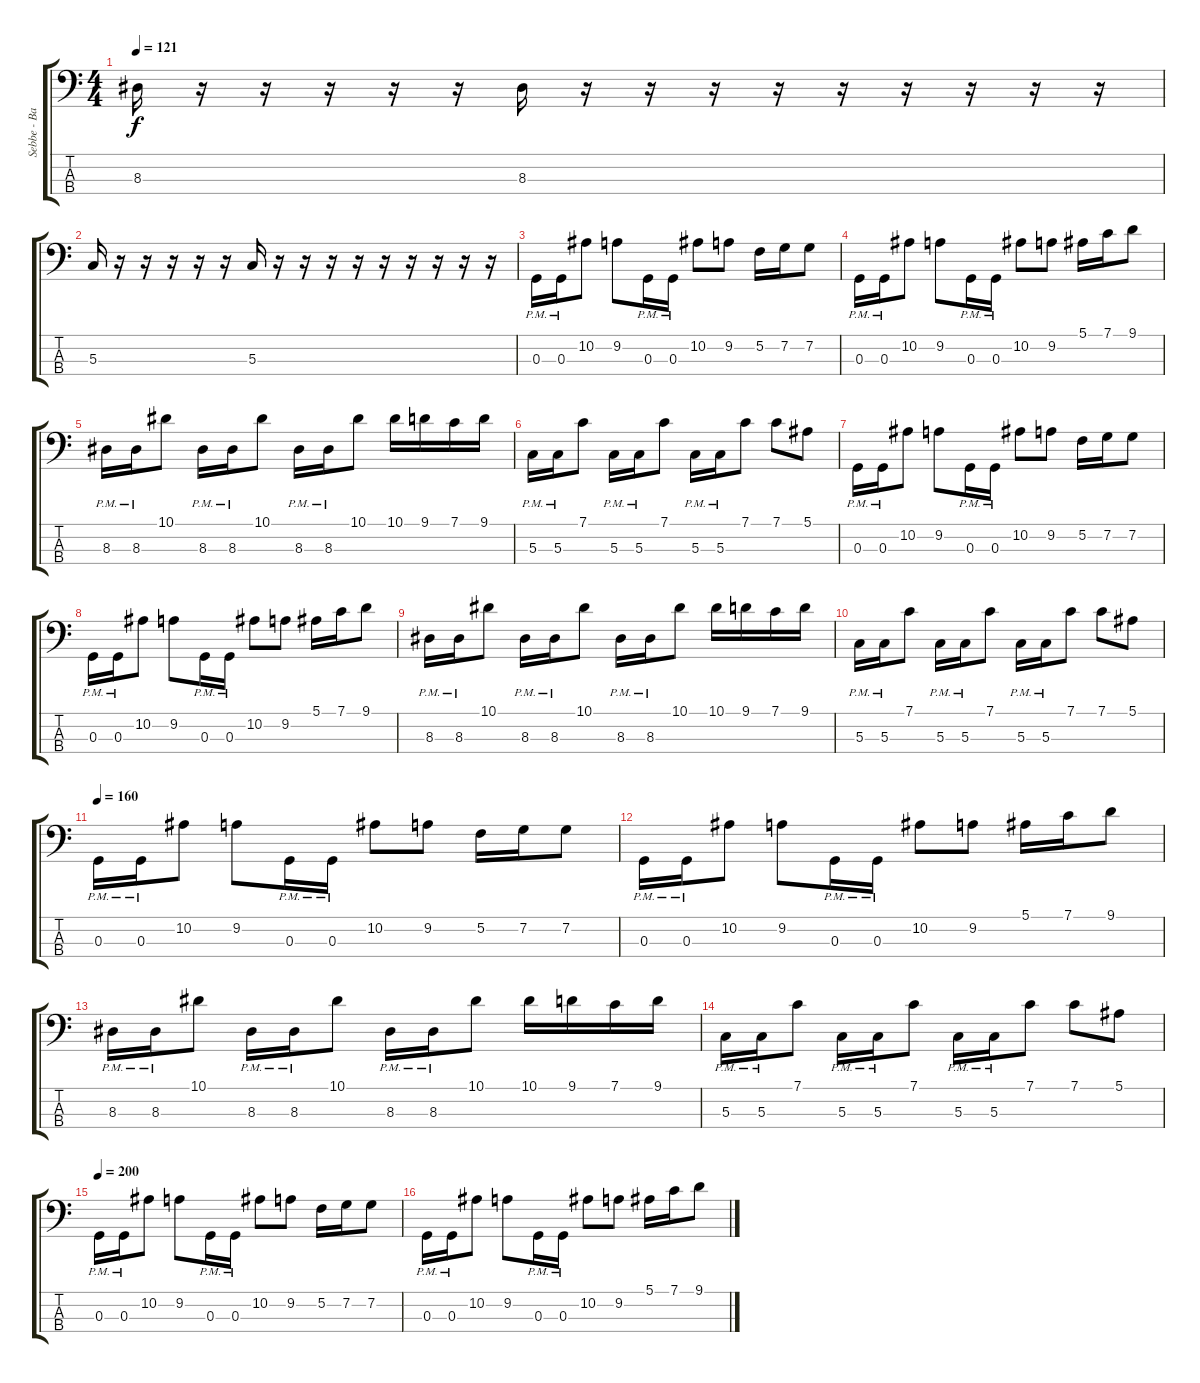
\track ("Sebbe - Bass Guitar" "Sebbe - Ba") {instrument electricbassfinger}
\staff {score tabs}
\tuning (F2 C2 G1 D1) {hide}
\ts (4 4)
\tempo 121
\clef f4
\ks c
8.3.16{dy f} r.16 r.16 r.16 r.16 r.16 8.3.16 r.16 r.16 r.16 r.16 r.16 r.16 r.16 r.16 r.16 |
5.3.16 r.16 r.16 r.16 r.16 r.16 5.3.16 r.16 r.16 r.16 r.16 r.16 r.16 r.16 r.16 r.16 |
0.3{pm}.16 0.3{pm}.16 10.2.8 9.2.8 0.3{pm}.16 0.3{pm}.16 10.2.8 9.2.8 5.2.16 7.2.16 7.2.8 |
0.3{pm}.16 0.3{pm}.16 10.2.8 9.2.8 0.3{pm}.16 0.3{pm}.16 10.2.8 9.2.8 5.1.16 7.1.16 9.1.8 |
8.3{pm}.16 8.3{pm}.16 10.1.8 8.3{pm}.16 8.3{pm}.16 10.1.8 8.3{pm}.16 8.3{pm}.16 10.1.8 10.1.16 9.1.16 7.1.16 9.1.16 |
5.3{pm}.16 5.3{pm}.16 7.1.8 5.3{pm}.16 5.3{pm}.16 7.1.8 5.3{pm}.16 5.3{pm}.16 7.1.8 7.1.8 5.1.8 |
0.3{pm}.16 0.3{pm}.16 10.2.8 9.2.8 0.3{pm}.16 0.3{pm}.16 10.2.8 9.2.8 5.2.16 7.2.16 7.2.8 |
0.3{pm}.16 0.3{pm}.16 10.2.8 9.2.8 0.3{pm}.16 0.3{pm}.16 10.2.8 9.2.8 5.1.16 7.1.16 9.1.8 |
8.3{pm}.16 8.3{pm}.16 10.1.8 8.3{pm}.16 8.3{pm}.16 10.1.8 8.3{pm}.16 8.3{pm}.16 10.1.8 10.1.16 9.1.16 7.1.16 9.1.16 |
5.3{pm}.16 5.3{pm}.16 7.1.8 5.3{pm}.16 5.3{pm}.16 7.1.8 5.3{pm}.16 5.3{pm}.16 7.1.8 7.1.8 5.1.8 |
\tempo 160
0.3{pm}.16 0.3{pm}.16 10.2.8 9.2.8 0.3{pm}.16 0.3{pm}.16 10.2.8 9.2.8 5.2.16 7.2.16 7.2.8 |
0.3{pm}.16 0.3{pm}.16 10.2.8 9.2.8 0.3{pm}.16 0.3{pm}.16 10.2.8 9.2.8 5.1.16 7.1.16 9.1.8 |
8.3{pm}.16 8.3{pm}.16 10.1.8 8.3{pm}.16 8.3{pm}.16 10.1.8 8.3{pm}.16 8.3{pm}.16 10.1.8 10.1.16 9.1.16 7.1.16 9.1.16 |
5.3{pm}.16 5.3{pm}.16 7.1.8 5.3{pm}.16 5.3{pm}.16 7.1.8 5.3{pm}.16 5.3{pm}.16 7.1.8 7.1.8 5.1.8 |
\tempo 200
0.3{pm}.16{volume 7} 0.3{pm}.16 10.2.8 9.2.8 0.3{pm}.16 0.3{pm}.16 10.2.8 9.2.8 5.2.16 7.2.16 7.2.8 |
0.3{pm}.16 0.3{pm}.16 10.2.8 9.2.8 0.3{pm}.16 0.3{pm}.16 10.2.8 9.2.8 5.1.16 7.1.16 9.1.8
